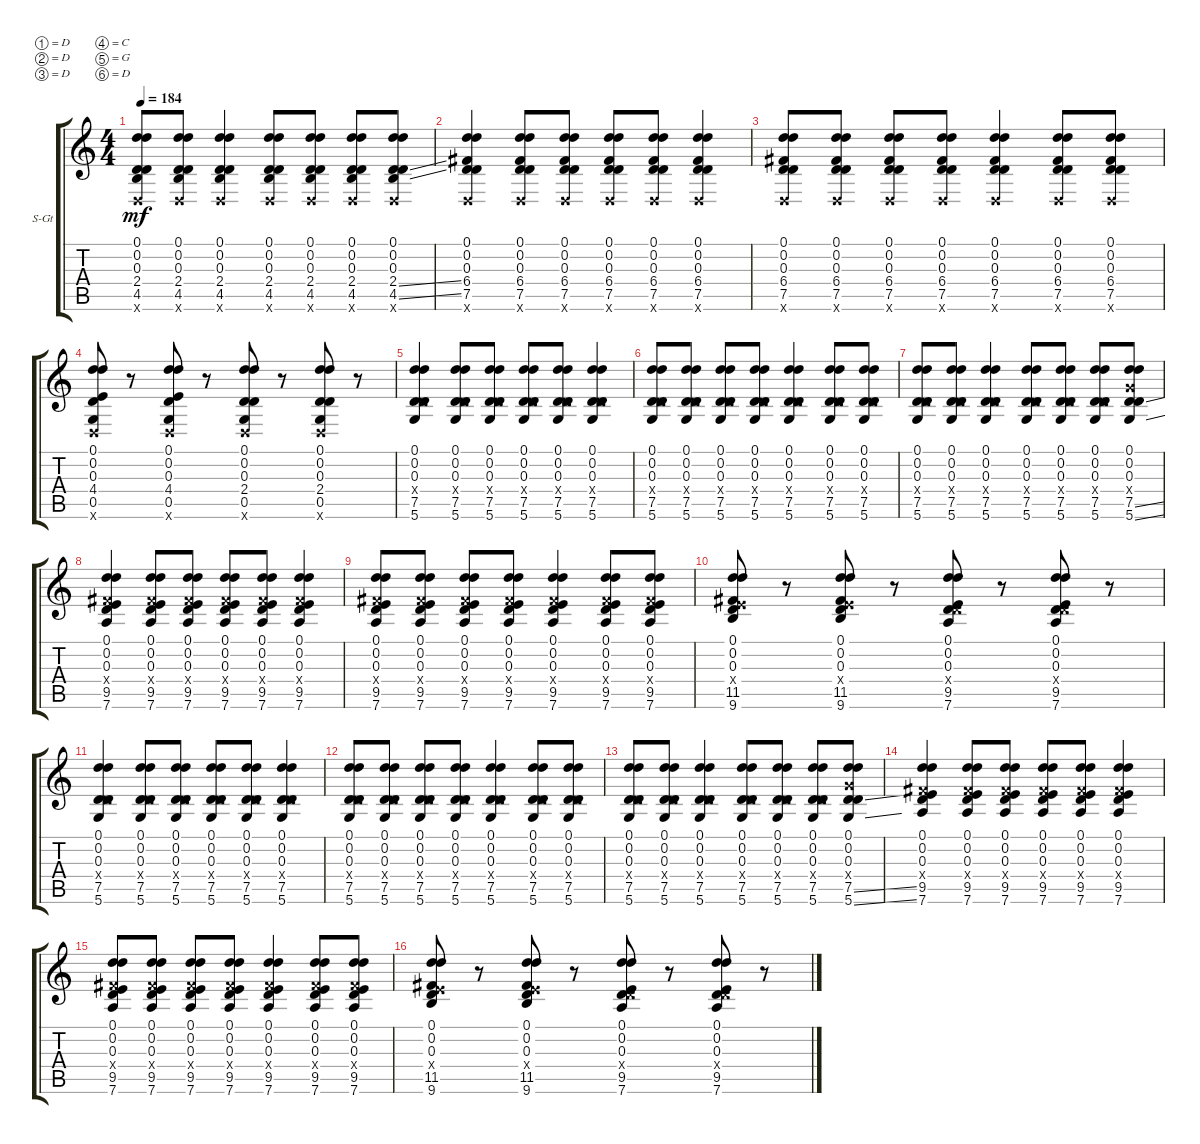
\defaultSystemsLayout 4
\bracketExtendMode groupsimilarinstruments
\firstSystemTrackNameOrientation horizontal
\otherSystemsTrackNameOrientation horizontal
\track ("Steel Guitar" "S-Gt") {instrument acousticguitarsteel}
\staff {score tabs}
\tuning (D4 D4 D3 C3 G2 D2)
\ts (4 4)
\tempo 184
\clef g2
\ks c
(0.1 0.2 0.3 2.4 4.5 0.6{x}).8{dy mf} (0.1 0.2 0.3 2.4 4.5 0.6{x}).8 (0.1 0.2 0.3 2.4 4.5 0.6{x}).4 (0.1 0.2 0.3 2.4 4.5 0.6{x}).8 (0.1 0.2 0.3 2.4 4.5 0.6{x}).8 (0.1 0.2 0.3 2.4 4.5 0.6{x}).8 (0.1 0.2 0.3 2.4{ss} 4.5{ss} 0.6{x}).8 |
(0.1 0.2 0.3 6.4 7.5 0.6{x}).4 (0.1 0.2 0.3 6.4 7.5 0.6{x}).8 (0.1 0.2 0.3 6.4 7.5 0.6{x}).8 (0.1 0.2 0.3 6.4 7.5 0.6{x}).8 (0.1 0.2 0.3 6.4 7.5 0.6{x}).8 (0.1 0.2 0.3 6.4 7.5 0.6{x}).4 |
(0.1 0.2 0.3 6.4 7.5 0.6{x}).8 (0.1 0.2 0.3 6.4 7.5 0.6{x}).8 (0.1 0.2 0.3 6.4 7.5 0.6{x}).8 (0.1 0.2 0.3 6.4 7.5 0.6{x}).8 (0.1 0.2 0.3 6.4 7.5 0.6{x}).4 (0.1 0.2 0.3 6.4 7.5 0.6{x}).8 (0.6{x} 7.5 6.4 0.3 0.2 0.1).8 |
(0.1 0.2 0.3 4.4 0.5 0.6{x}).8 r.8 (0.1 0.2 0.3 4.4 0.5 0.6{x}).8 r.8 (0.1 0.2 0.3 2.4 0.5 0.6{x}).8 r.8 (0.1 0.2 0.3 2.4 0.5 0.6{x}).8 r.8 |
(0.1 0.2 0.3 2.4{x} 7.5 5.6).4 (0.1 0.2 0.3 2.4{x} 7.5 5.6).8 (0.1 0.2 0.3 2.4{x} 7.5 5.6).8 (0.1 0.2 0.3 2.4{x} 7.5 5.6).8 (0.1 0.2 0.3 2.4{x} 7.5 5.6).8 (0.1 0.2 0.3 2.4{x} 7.5 5.6).4 |
(0.1 0.2 0.3 2.4{x} 7.5 5.6).8 (0.1 0.2 0.3 2.4{x} 7.5 5.6).8 (0.1 0.2 0.3 2.4{x} 7.5 5.6).8 (0.1 0.2 0.3 2.4{x} 7.5 5.6).8 (0.1 0.2 0.3 2.4{x} 7.5 5.6).4 (0.1 0.2 0.3 2.4{x} 7.5 5.6).8 (0.1 0.2 0.3 2.4{x} 7.5 5.6).8 |
(0.1 0.2 0.3 2.4{x} 7.5 5.6).8 (0.1 0.2 0.3 2.4{x} 7.5 5.6).8 (0.1 0.2 0.3 2.4{x} 7.5 5.6).4 (0.1 0.2 0.3 2.4{x} 7.5 5.6).8 (0.1 0.2 0.3 2.4{x} 7.5 5.6).8 (0.1 0.2 0.3 2.4{x} 7.5 5.6).8 (0.1 0.2 0.3 7.4{x} 7.5{ss} 5.6{ss}).8 |
(0.1 0.2 0.3 6.4{x} 9.5 7.6).4 (0.1 0.2 0.3 6.4{x} 9.5 7.6).8 (0.1 0.2 0.3 6.4{x} 9.5 7.6).8 (0.1 0.2 0.3 6.4{x} 9.5 7.6).8 (0.1 0.2 0.3 6.4{x} 9.5 7.6).8 (0.1 0.2 0.3 6.4{x} 9.5 7.6).4 |
(0.1 0.2 0.3 6.4{x} 9.5 7.6).8 (0.1 0.2 0.3 6.4{x} 9.5 7.6).8 (0.1 0.2 0.3 6.4{x} 9.5 7.6).8 (0.1 0.2 0.3 6.4{x} 9.5 7.6).8 (0.1 0.2 0.3 6.4{x} 9.5 7.6).4 (0.1 0.2 0.3 6.4{x} 9.5 7.6).8 (7.6 9.5 6.4{x} 0.3 0.2 0.1).8 |
(0.1 0.2 0.3 4.4{x} 11.5 9.6).8 r.8 (0.1 0.2 0.3 4.4{x} 11.5 9.6).8 r.8 (0.1 0.2 0.3 2.4{x} 9.5 7.6).8 r.8 (0.1 0.2 0.3 2.4{x} 9.5 7.6).8 r.8 |
(0.1 0.2 0.3 2.4{x} 7.5 5.6).4 (0.1 0.2 0.3 2.4{x} 7.5 5.6).8 (0.1 0.2 0.3 2.4{x} 7.5 5.6).8 (0.1 0.2 0.3 2.4{x} 7.5 5.6).8 (0.1 0.2 0.3 2.4{x} 7.5 5.6).8 (0.1 0.2 0.3 2.4{x} 7.5 5.6).4 |
(0.1 0.2 0.3 2.4{x} 7.5 5.6).8 (0.1 0.2 0.3 2.4{x} 7.5 5.6).8 (0.1 0.2 0.3 2.4{x} 7.5 5.6).8 (0.1 0.2 0.3 2.4{x} 7.5 5.6).8 (0.1 0.2 0.3 2.4{x} 7.5 5.6).4 (0.1 0.2 0.3 2.4{x} 7.5 5.6).8 (0.1 0.2 0.3 2.4{x} 7.5 5.6).8 |
(0.1 0.2 0.3 2.4{x} 7.5 5.6).8 (0.1 0.2 0.3 2.4{x} 7.5 5.6).8 (0.1 0.2 0.3 2.4{x} 7.5 5.6).4 (0.1 0.2 0.3 2.4{x} 7.5 5.6).8 (0.1 0.2 0.3 2.4{x} 7.5 5.6).8 (0.1 0.2 0.3 2.4{x} 7.5 5.6).8 (0.1 0.2 0.3 7.4{x} 7.5{ss} 5.6{ss}).8 |
(0.1 0.2 0.3 6.4{x} 9.5 7.6).4 (0.1 0.2 0.3 6.4{x} 9.5 7.6).8 (0.1 0.2 0.3 6.4{x} 9.5 7.6).8 (0.1 0.2 0.3 6.4{x} 9.5 7.6).8 (0.1 0.2 0.3 6.4{x} 9.5 7.6).8 (0.1 0.2 0.3 6.4{x} 9.5 7.6).4 |
(0.1 0.2 0.3 6.4{x} 9.5 7.6).8 (0.1 0.2 0.3 6.4{x} 9.5 7.6).8 (0.1 0.2 0.3 6.4{x} 9.5 7.6).8 (0.1 0.2 0.3 6.4{x} 9.5 7.6).8 (0.1 0.2 0.3 6.4{x} 9.5 7.6).4 (0.1 0.2 0.3 6.4{x} 9.5 7.6).8 (7.6 9.5 6.4{x} 0.3 0.2 0.1).8 |
(0.1 0.2 0.3 4.4{x} 11.5 9.6).8 r.8 (0.1 0.2 0.3 4.4{x} 11.5 9.6).8 r.8 (0.1 0.2 0.3 2.4{x} 9.5 7.6).8 r.8 (0.1 0.2 0.3 2.4{x} 9.5 7.6).8 r.8
